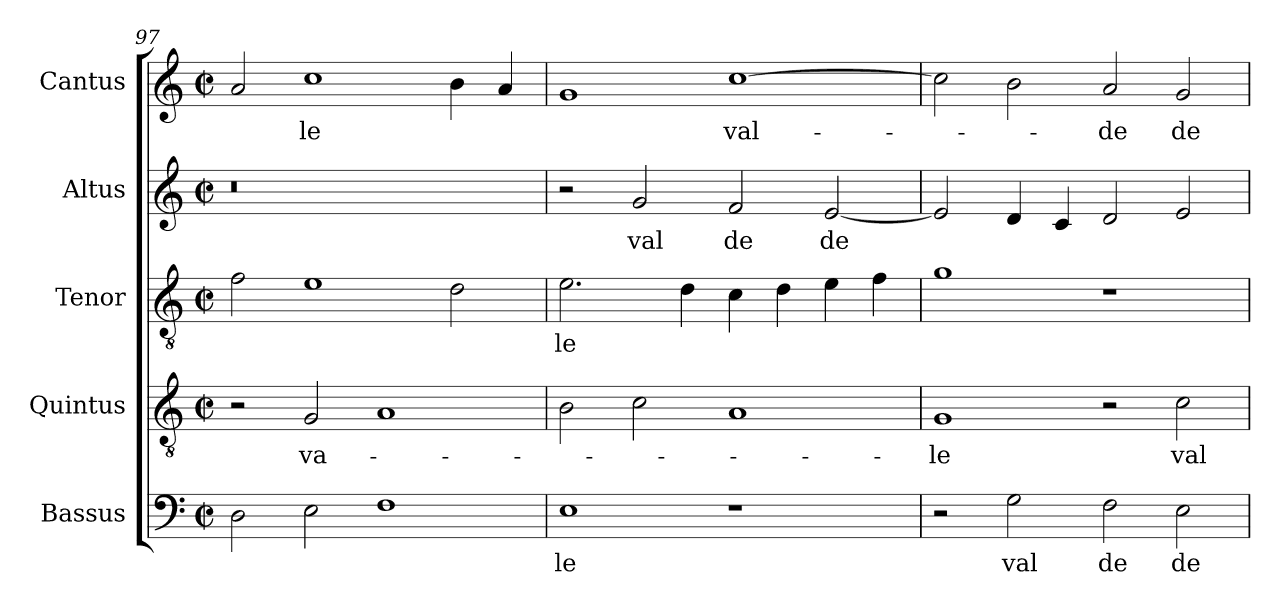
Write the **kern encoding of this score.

**kern	**text	**kern	**text	**kern	**text	**kern	**text	**kern	**text
*part5	*part5	*part4	*part4	*part3	*part3	*part2	*part2	*part1	*part1
*staff5	*staff5	*staff4	*staff4	*staff3	*staff3	*staff2	*staff2	*staff1	*staff1
*I"Bassus	*	*I"Quintus	*	*I"Tenor	*	*I"Altus	*	*I"Cantus	*
*clefF4	*	*clefGv2	*	*clefGv2	*	*clefG2	*	*clefG2	*
*M2/2	*	*M2/2	*	*M2/2	*	*M2/2	*	*M2/2	*
*met(c|)	*	*met(c|)	*	*met(c|)	*	*met(c|)	*	*met(c|)	*
=97	=97	=97	=97	=97	=97	=97	=97	=97	=97
2D\	.	2r	.	2f\	.	0r	.	2a/	.
!	!	!	!LO:LY:b:cj	!	!	!	!	!	!LO:LY:b:cj
2E\	.	2G/	va-	1e	.	.	.	1cc	-le
1F	.	1A	.	.	.	.	.	.	.
.	.	.	.	2d\	.	.	.	4b\	.
.	.	.	.	.	.	.	.	4a/	.
=98	=98	=98	=98	=98	=98	=98	=98	=98	=98
!	!LO:LY:b:cj	!	!	!	!LO:LY:b:cj	!	!	!	!
1E	le	2B\	.	2.e\	le	2r	.	1g	.
!	!	!	!	!	!	!	!LO:LY:b:cj	!	!
.	.	2c\	.	.	.	2g/	val	.	.
.	.	.	.	4d\	.	.	.	.	.
!	!	!	!	!	!	!	!LO:LY:b:cj	!	!LO:LY:b:cj
1r	.	1A	.	4c\	.	2f/	de	[>1cc	val-
.	.	.	.	4d\	.	.	.	.	.
!	!	!	!	!	!	!	!LO:LY:b:cj	!	!
.	.	.	.	4e\	.	[<2e/	de	.	.
.	.	.	.	4f\	.	.	.	.	.
=99	=99	=99	=99	=99	=99	=99	=99	=99	=99
!	!	!	!LO:LY:b:cj	!	!	!	!	!	!
2r	.	1G	-le	1g	.	2e/]	.	2cc\]	.
!	!LO:LY:b:cj	!	!	!	!	!	!	!	!
2G\	val	.	.	.	.	4d/	.	2b\	.
.	.	.	.	.	.	4c/	.	.	.
!	!LO:LY:b:cj	!	!	!	!	!	!	!	!LO:LY:b:cj
2F\	de	2r	.	1r	.	2d/	.	2a/	-de
!	!LO:LY:b:cj	!	!LO:LY:b:cj	!	!	!	!	!	!LO:LY:b:cj
2E\	de	2c\	val-	.	.	2e/	.	2g/	de-
=	=	=	=	=	=	=	=	=	=
*-	*-	*-	*-	*-	*-	*-	*-	*-	*-
